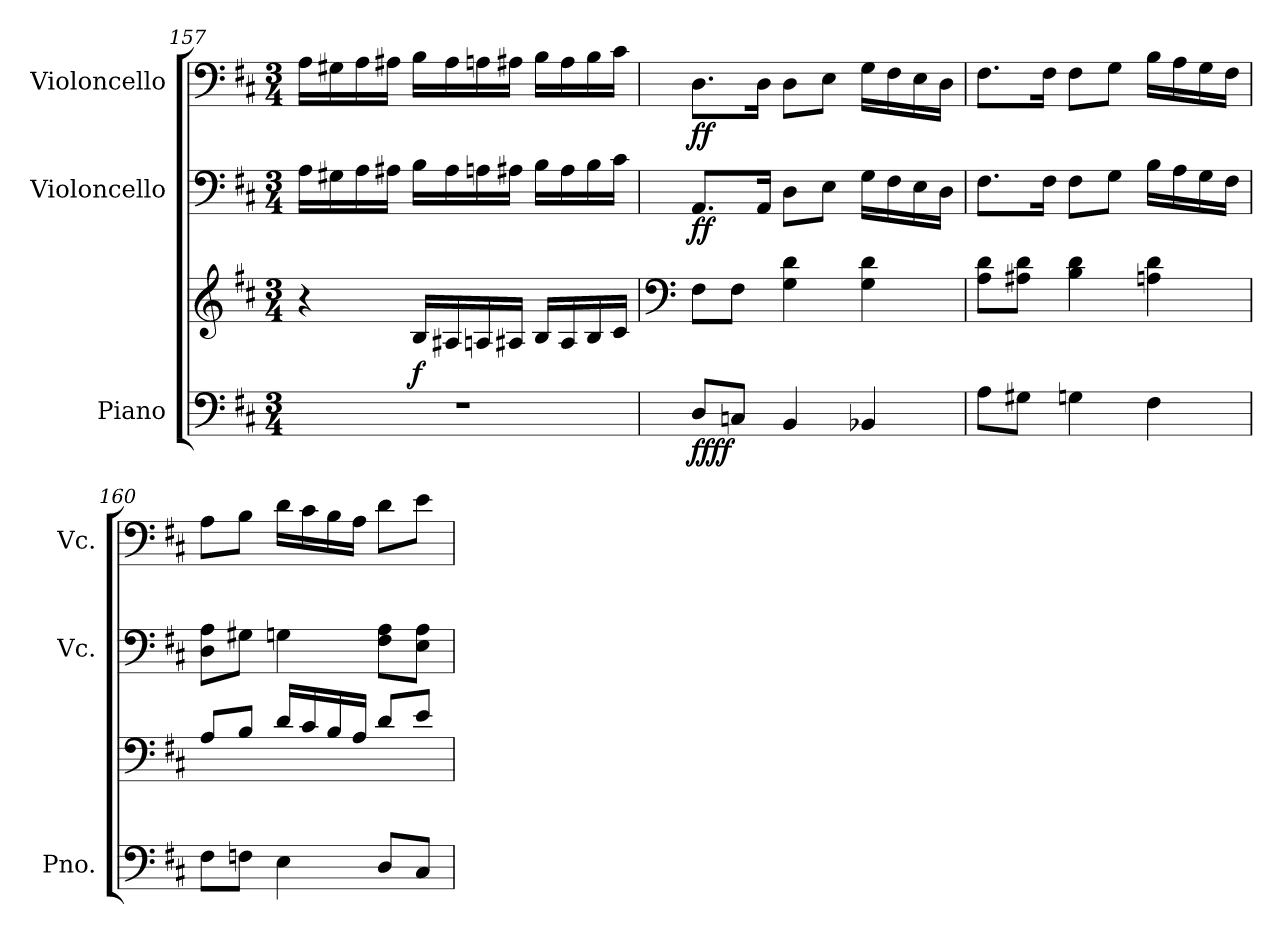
**kern	**kern	**dynam	**kern	**dynam	**kern	**dynam
*part3	*part3	*part3	*part2	*part2	*part1	*part1
*staff4	*staff3	*staff3/4	*staff2	*staff2	*staff1	*staff1
*I"Piano	*	*	*I"Violoncello	*	*I"Violoncello	*
*I'Pno.	*	*	*I'Vc.	*	*I'Vc.	*
*clefF4	*clefG2	*	*clefF4	*	*clefF4	*
*k[f#c#]	*k[f#c#]	*	*k[f#c#]	*	*k[f#c#]	*
*M3/4	*M3/4	*	*M3/4	*	*M3/4	*
=157	=157	=157	=157	=157	=157	=157
2.r	4r	.	16A\LL	.	16A\LL	.
.	.	.	16G#X\	.	16G#X\	.
.	.	.	16A\	.	16A\	.
.	.	.	16A#X\JJ	.	16A#X\JJ	.
!	!	!LO:DY:b	!	!	!	!
.	16B/LL	f	16B\LL	.	16B\LL	.
.	16A#X/	.	16A#\	.	16A#\	.
.	16An/	.	16An\	.	16An\	.
.	16A#X/JJ	.	16A#X\JJ	.	16A#X\JJ	.
.	16B/LL	.	16B\LL	.	16B\LL	.
.	16A#/	.	16A#\	.	16A#\	.
.	16B/	.	16B\	.	16B\	.
.	16c#/JJ	.	16c#\JJ	.	16c#\JJ	.
=158	=158	=158	=158	=158	=158	=158
*	*clefF4	*	*	*	*	*
!	!	!LO:DY:b=2	!	!	!	!
!	!	!LO:DY:n=1:b	!	!LO:DY:b	!	!LO:DY:b
8D/L	8F#\L	ff ff	8.AA/L	ff	8.D\L	ff
8Cn/J	8F#\J	.	.	.	.	.
.	.	.	16AA/Jk	.	16D\Jk	.
4BB/	4G\ 4d\	.	8D\L	.	8D\L	.
.	.	.	8E\J	.	8E\J	.
4BB-X/	4G\ 4d\	.	16G\LL	.	16G\LL	.
.	.	.	16F#\	.	16F#\	.
.	.	.	16E\	.	16E\	.
.	.	.	16D\JJ	.	16D\JJ	.
!!LO:PB:g=z
=159	=159	=159	=159	=159	=159	=159
8A\L	8A\ 8d\L	.	8.F#\L	.	8.F#\L	.
8G#X\J	8A#X\ 8d\J	.	.	.	.	.
.	.	.	16F#\Jk	.	16F#\Jk	.
4Gn\	4B\ 4d\	.	8F#\L	.	8F#\L	.
.	.	.	8G\J	.	8G\J	.
4F#\	4An\ 4d\	.	16B\LL	.	16B\LL	.
.	.	.	16A\	.	16A\	.
.	.	.	16G\	.	16G\	.
.	.	.	16F#\JJ	.	16F#\JJ	.
=160	=160	=160	=160	=160	=160	=160
8F#\L	8A/L	.	8D\ 8A\L	.	8A\L	.
8Fn\J	8B/J	.	8G#X\J	.	8B\J	.
4E\	16d/LL	.	4Gn\	.	16d\LL	.
.	16c#/	.	.	.	16c#\	.
.	16B/	.	.	.	16B\	.
.	16A/JJ	.	.	.	16A\JJ	.
8D/L	8d/L	.	8F#\ 8A\L	.	8d\L	.
8C#/J	8e/J	.	8E\ 8A\J	.	8e\J	.
=	=	=	=	=	=	=
*-	*-	*-	*-	*-	*-	*-
